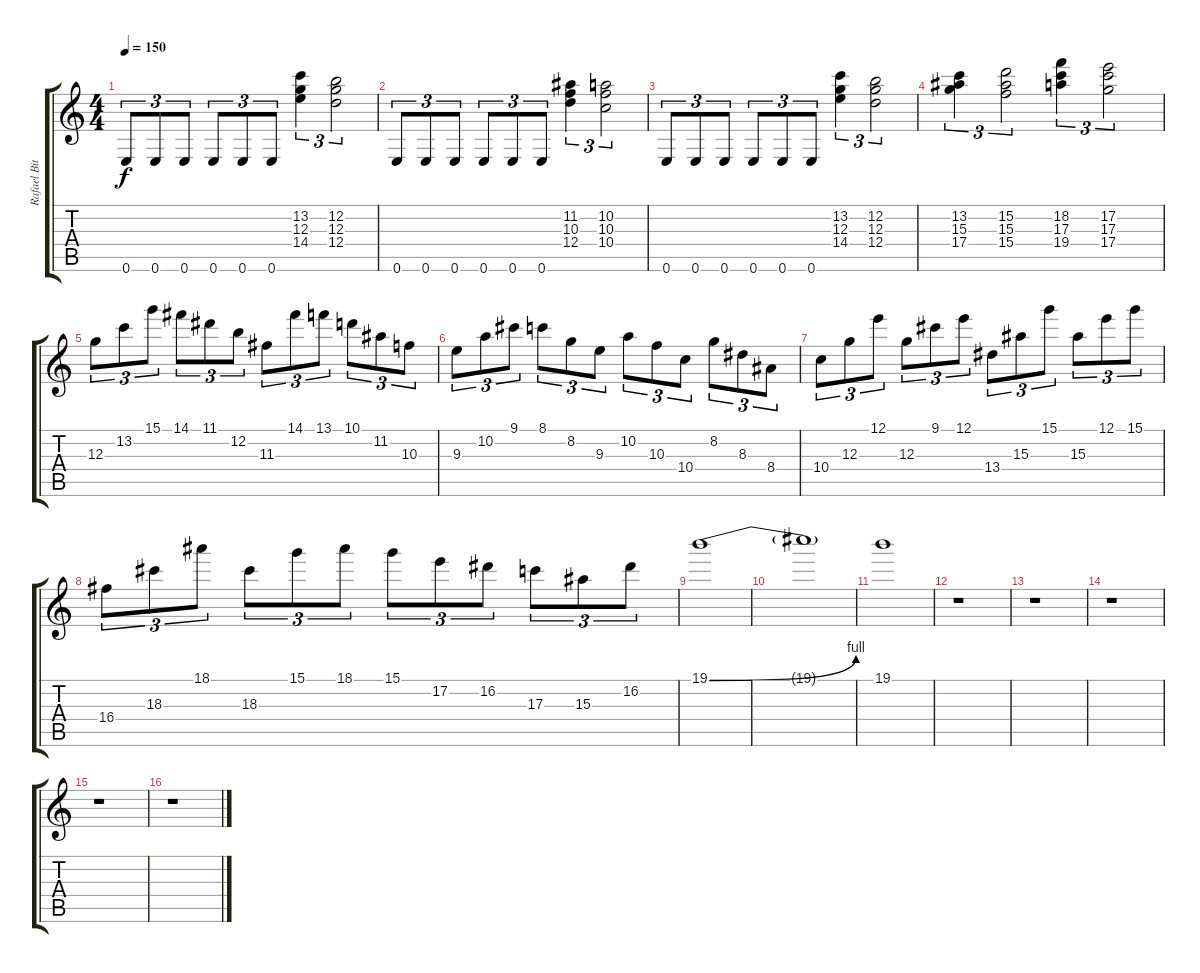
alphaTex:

\track ("Rafael Bittencourt" "Rafael Bit") {instrument distortionguitar}
\staff {score tabs}
\tuning (E4 B3 G3 D3 A2 E2) {hide}
\ts (4 4)
\tempo 150
\clef g2
\ks c
0.6.8{tu (3 2) dy f} 0.6.8{tu (3 2)} 0.6.8{tu (3 2)} 0.6.8{tu (3 2)} 0.6.8{tu (3 2)} 0.6.8{tu (3 2)} (13.2 12.3 14.4).4{tu (3 2)} (12.2 12.3 12.4).2{tu (3 2)} |
0.6.8{tu (3 2)} 0.6.8{tu (3 2)} 0.6.8{tu (3 2)} 0.6.8{tu (3 2)} 0.6.8{tu (3 2)} 0.6.8{tu (3 2)} (11.2 10.3 12.4).4{tu (3 2)} (10.2 10.3 10.4).2{tu (3 2)} |
0.6.8{tu (3 2)} 0.6.8{tu (3 2)} 0.6.8{tu (3 2)} 0.6.8{tu (3 2)} 0.6.8{tu (3 2)} 0.6.8{tu (3 2)} (13.2 12.3 14.4).4{tu (3 2)} (12.2 12.3 12.4).2{tu (3 2)} |
(13.2 15.3 17.4).4{tu (3 2)} (15.2 15.3 15.4).2{tu (3 2)} (18.2 17.3 19.4).4{tu (3 2)} (17.2 17.3 17.4).2{tu (3 2)} |
12.3.8{tu (3 2)} 13.2.8{tu (3 2)} 15.1.8{tu (3 2)} 14.1.8{tu (3 2)} 11.1.8{tu (3 2)} 12.2.8{tu (3 2)} 11.3.8{tu (3 2)} 14.1.8{tu (3 2)} 13.1.8{tu (3 2)} 10.1.8{tu (3 2)} 11.2.8{tu (3 2)} 10.3.8{tu (3 2)} |
9.3.8{tu (3 2)} 10.2.8{tu (3 2)} 9.1.8{tu (3 2)} 8.1.8{tu (3 2)} 8.2.8{tu (3 2)} 9.3.8{tu (3 2)} 10.2.8{tu (3 2)} 10.3.8{tu (3 2)} 10.4.8{tu (3 2)} 8.2.8{tu (3 2)} 8.3.8{tu (3 2)} 8.4.8{tu (3 2)} |
10.4.8{tu (3 2)} 12.3.8{tu (3 2)} 12.1.8{tu (3 2)} 12.3.8{tu (3 2)} 9.1.8{tu (3 2)} 12.1.8{tu (3 2)} 13.4.8{tu (3 2)} 15.3.8{tu (3 2)} 15.1.8{tu (3 2)} 15.3.8{tu (3 2)} 12.1.8{tu (3 2)} 15.1.8{tu (3 2)} |
16.4.8{tu (3 2)} 18.3.8{tu (3 2)} 18.1.8{tu (3 2)} 18.3.8{tu (3 2)} 15.1.8{tu (3 2)} 18.1.8{tu (3 2)} 15.1.8{tu (3 2)} 17.2.8{tu (3 2)} 16.2.8{tu (3 2)} 17.3.8{tu (3 2)} 15.3.8{tu (3 2)} 16.2.8{tu (3 2)} |
19.1{be (bend 0 0 60 4)}.1 |
19.1{t}.1 |
19.1.1 |
r.1 |
r.1 |
r.1 |
r.1 |
r.1
